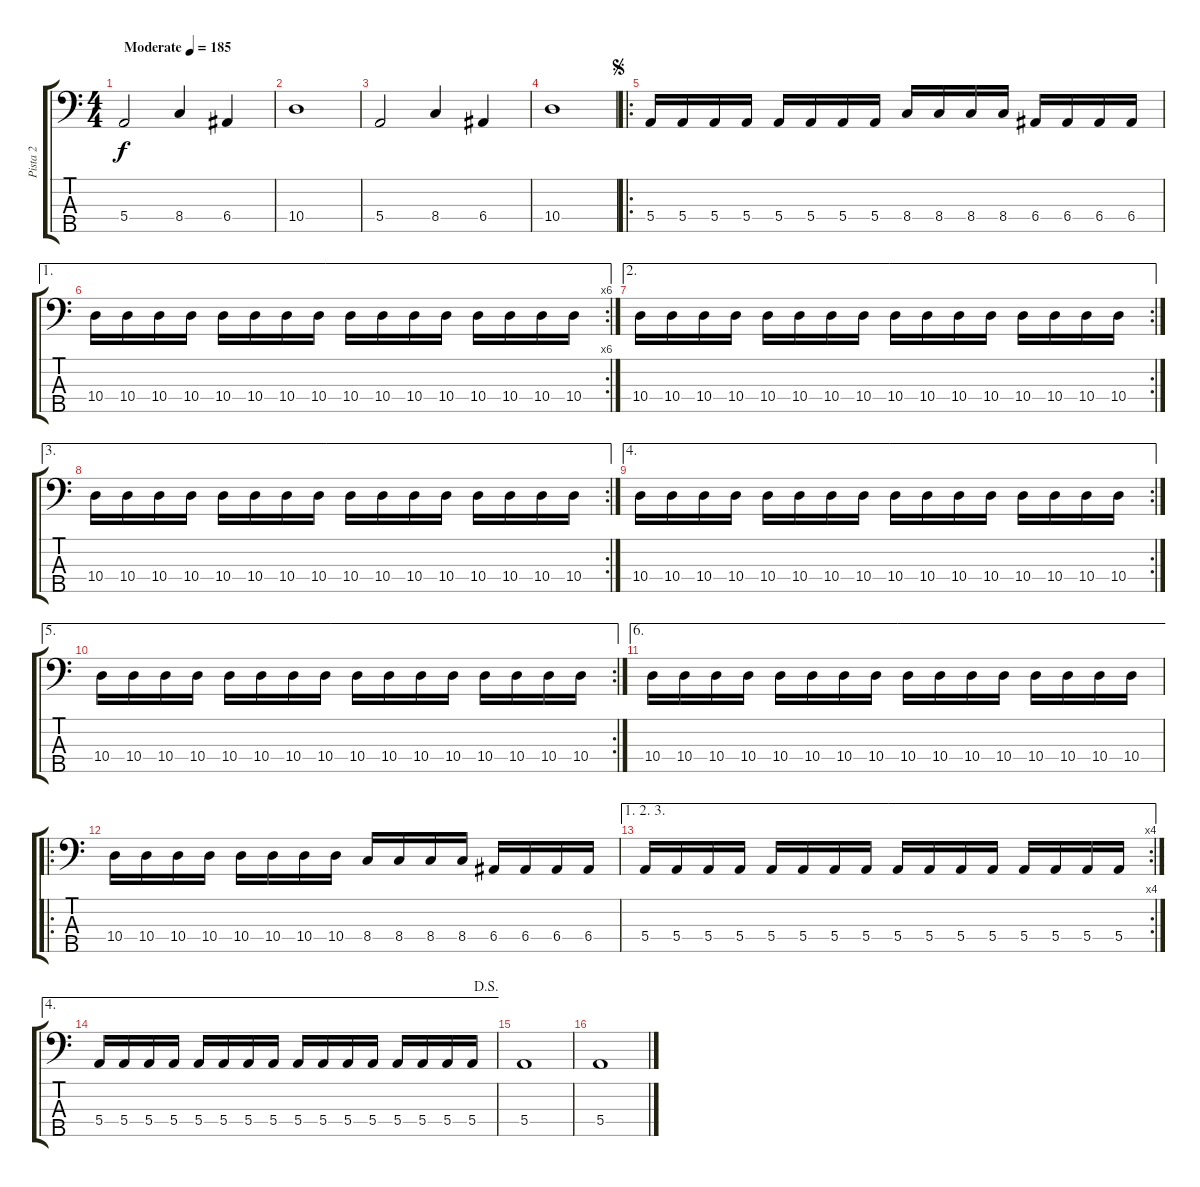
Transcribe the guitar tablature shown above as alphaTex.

\track ("Pista 2" "Pista 2") {solo instrument electricbasspick}
\staff {score tabs}
\tuning (G2 D2 A1 E1 B0) {hide}
\ts (4 4)
\tempo (185 "Moderate")
\clef f4
\ks c
5.4.2{dy f instrument electricbasspick} 8.4.4 6.4.4 |
10.4.1 |
5.4.2 8.4.4 6.4.4 |
10.4.1 |
\ro
\jump segno
5.4.16 5.4.16 5.4.16 5.4.16 5.4.16 5.4.16 5.4.16 5.4.16 8.4.16 8.4.16 8.4.16 8.4.16 6.4.16 6.4.16 6.4.16 6.4.16 |
\ae 1
\rc 6
10.4.16 10.4.16 10.4.16 10.4.16 10.4.16 10.4.16 10.4.16 10.4.16 10.4.16 10.4.16 10.4.16 10.4.16 10.4.16 10.4.16 10.4.16 10.4.16 |
\ae 2
\rc 2
10.4.16 10.4.16 10.4.16 10.4.16 10.4.16 10.4.16 10.4.16 10.4.16 10.4.16 10.4.16 10.4.16 10.4.16 10.4.16 10.4.16 10.4.16 10.4.16 |
\ae 3
\rc 2
10.4.16 10.4.16 10.4.16 10.4.16 10.4.16 10.4.16 10.4.16 10.4.16 10.4.16 10.4.16 10.4.16 10.4.16 10.4.16 10.4.16 10.4.16 10.4.16 |
\ae 4
\rc 2
10.4.16 10.4.16 10.4.16 10.4.16 10.4.16 10.4.16 10.4.16 10.4.16 10.4.16 10.4.16 10.4.16 10.4.16 10.4.16 10.4.16 10.4.16 10.4.16 |
\ae 5
\rc 2
10.4.16 10.4.16 10.4.16 10.4.16 10.4.16 10.4.16 10.4.16 10.4.16 10.4.16 10.4.16 10.4.16 10.4.16 10.4.16 10.4.16 10.4.16 10.4.16 |
\ae 6
10.4.16 10.4.16 10.4.16 10.4.16 10.4.16 10.4.16 10.4.16 10.4.16 10.4.16 10.4.16 10.4.16 10.4.16 10.4.16 10.4.16 10.4.16 10.4.16 |
\ro
10.4.16 10.4.16 10.4.16 10.4.16 10.4.16 10.4.16 10.4.16 10.4.16 8.4.16 8.4.16 8.4.16 8.4.16 6.4.16 6.4.16 6.4.16 6.4.16 |
\ae (1 2 3)
\rc 4
5.4.16 5.4.16 5.4.16 5.4.16 5.4.16 5.4.16 5.4.16 5.4.16 5.4.16 5.4.16 5.4.16 5.4.16 5.4.16 5.4.16 5.4.16 5.4.16 |
\ae 4
\jump dalsegno
5.4.16 5.4.16 5.4.16 5.4.16 5.4.16 5.4.16 5.4.16 5.4.16 5.4.16 5.4.16 5.4.16 5.4.16 5.4.16 5.4.16 5.4.16 5.4.16 |
5.4.1 |
5.4.1
